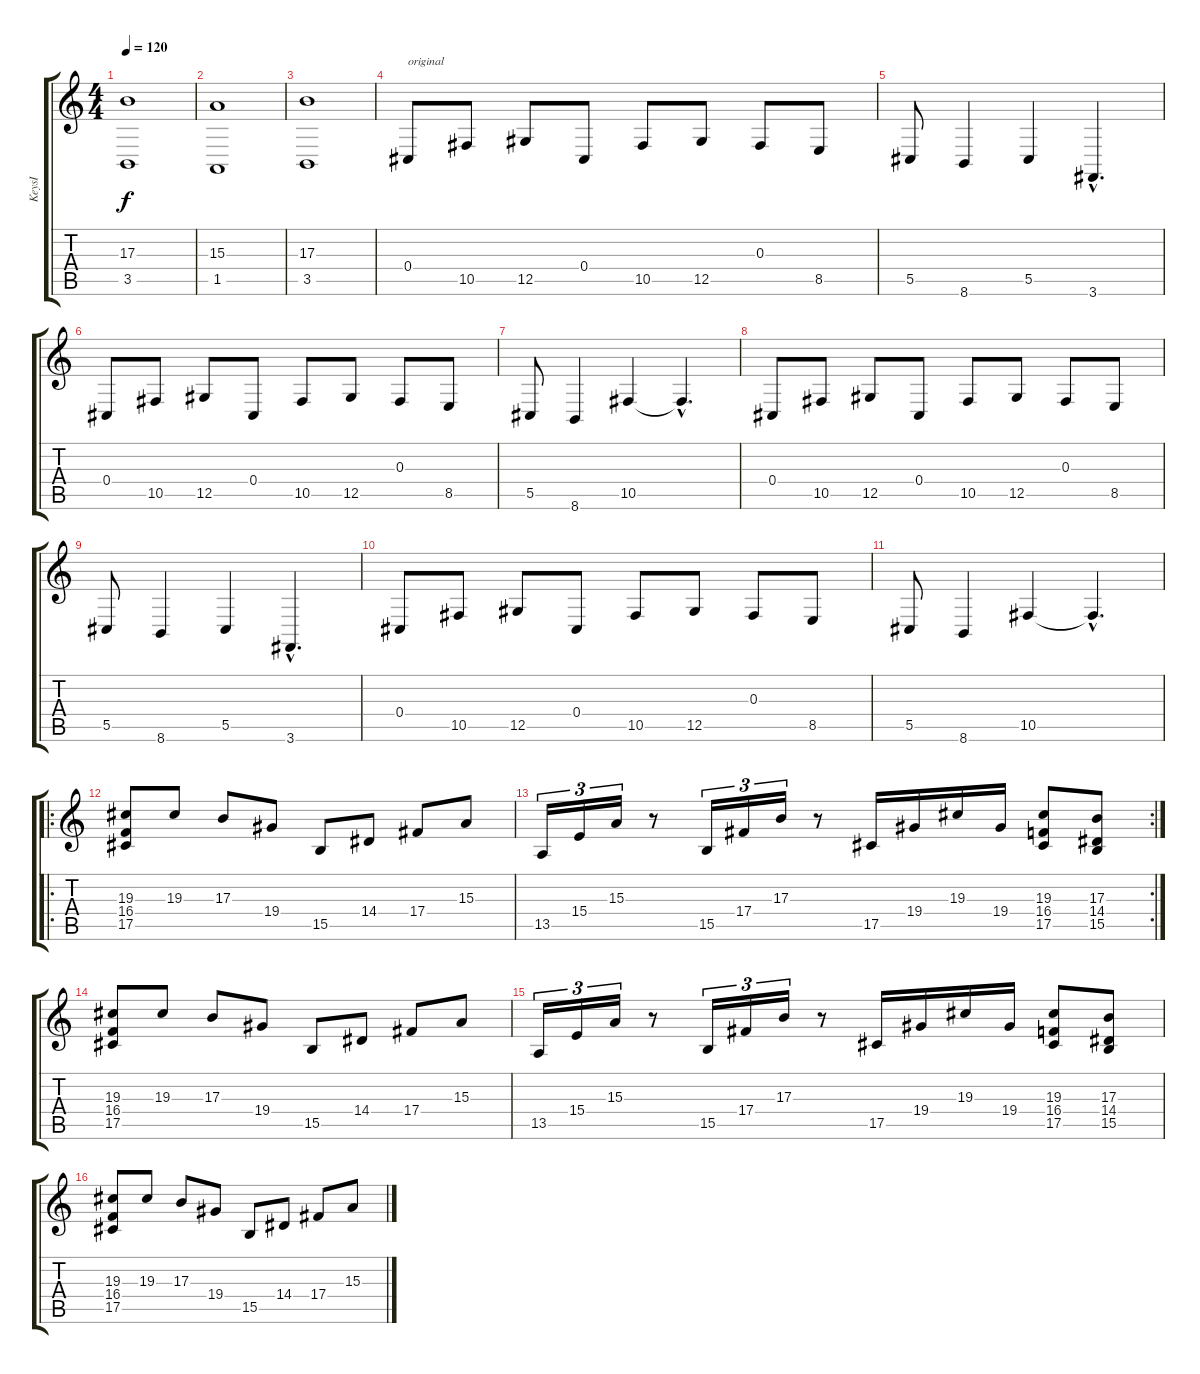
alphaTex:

\track ("KeysI" "KeysI") {instrument musicbox}
\staff {score tabs}
\tuning (Eb4 Bb3 Gb3 Db3 Ab2 Eb2) {hide}
\ts (4 4)
\tempo 120
\clef g2
\ks c
(17.3{t} 3.5{t}).1{dy f} |
(15.3 1.5).1 |
(17.3 3.5).1 |
0.4.8{txt "original" volume 16 balance 2 instrument musicbox} 10.5.8 12.5.8 0.4.8 10.5.8 12.5.8 0.3.8 8.5.8 |
5.5.8 8.6.4 5.5.4 3.6{hac}.4{d} |
0.4.8 10.5.8 12.5.8 0.4.8 10.5.8 12.5.8 0.3.8 8.5.8 |
5.5.8 8.6.4 10.5.4 10.5{hac t}.4{d} |
0.4.8 10.5.8 12.5.8 0.4.8 10.5.8 12.5.8 0.3.8 8.5.8 |
5.5.8 8.6.4 5.5.4 3.6{hac}.4{d} |
0.4.8 10.5.8 12.5.8 0.4.8 10.5.8 12.5.8 0.3.8 8.5.8 |
5.5.8 8.6.4 10.5.4 10.5{hac t}.4{d} |
\ro
(19.3 16.4 17.5).8 19.3.8 17.3.8 19.4.8 15.5.8 14.4.8 17.4.8 15.3.8 |
\rc 2
13.5.16{tu (3 2)} 15.4.16{tu (3 2)} 15.3.16{tu (3 2)} r.8 15.5.16{tu (3 2)} 17.4.16{tu (3 2)} 17.3.16{tu (3 2)} r.8 17.5.16 19.4.16 19.3.16 19.4.16 (19.3 16.4 17.5).8 (17.3 14.4 15.5).8 |
(19.3 16.4 17.5).8 19.3.8 17.3.8 19.4.8 15.5.8 14.4.8 17.4.8 15.3.8 |
13.5.16{tu (3 2)} 15.4.16{tu (3 2)} 15.3.16{tu (3 2)} r.8 15.5.16{tu (3 2)} 17.4.16{tu (3 2)} 17.3.16{tu (3 2)} r.8 17.5.16 19.4.16 19.3.16 19.4.16 (19.3 16.4 17.5).8 (17.3 14.4 15.5).8 |
(19.3 16.4 17.5).8 19.3.8 17.3.8 19.4.8 15.5.8 14.4.8 17.4.8 15.3.8
